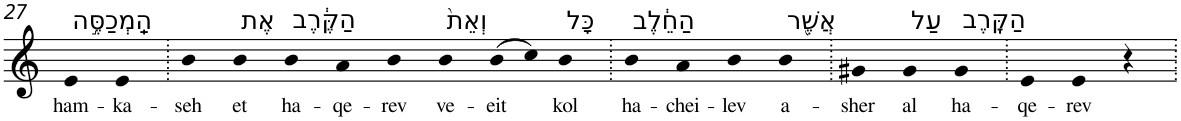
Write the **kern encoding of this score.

**kern	**text
*part1	*part1
*staff1	*staff1
*I"Piano	*
*I'Pno	*
!!LO:PB:g=z
*clefG2	*
*k[]	*
=27	=27
!LO:TX:a:t=הַֽמְכַסֶּ֣ה	!
!	!LO:LY:b
4e	ham-
!	!LO:LY:b
4e	-ka-
=28.	=28.
!	!LO:LY:b
4b	-seh
!LO:TX:a:t=אֶת	!
!	!LO:LY:b
4b	et
!LO:TX:a:t=הַקֶּ֔רֶב	!
!	!LO:LY:b
4b	ha-
!	!LO:LY:b
4a	-qe-
!	!LO:LY:b
4b	-rev
!LO:TX:a:t=וְאֵת֙	!
!	!LO:LY:b
4b	ve-
!	!LO:LY:b
(>8b	-eit
8cc)	.
!LO:TX:a:t=כָּל	!
!	!LO:LY:b
4b	kol
=29.	=29.
!LO:TX:a:t=הַחֵ֔לֶב	!
!	!LO:LY:b
4b	ha-
!	!LO:LY:b
4a	-chei-
!	!LO:LY:b
4b	-lev
!LO:TX:a:t=אֲשֶׁ֖ר	!
!	!LO:LY:b
4b	a-
=30.	=30.
!	!LO:LY:b
4g#X	-sher
!LO:TX:a:t=עַל	!
!	!LO:LY:b
4g#	al
!LO:TX:a:t=הַקֶּֽרֶב	!
!	!LO:LY:b
4g#	ha-
=31.	=31.
!	!LO:LY:b
4e	-qe-
!	!LO:LY:b
4e	-rev
4r	.
=.	=.
*-	*-
